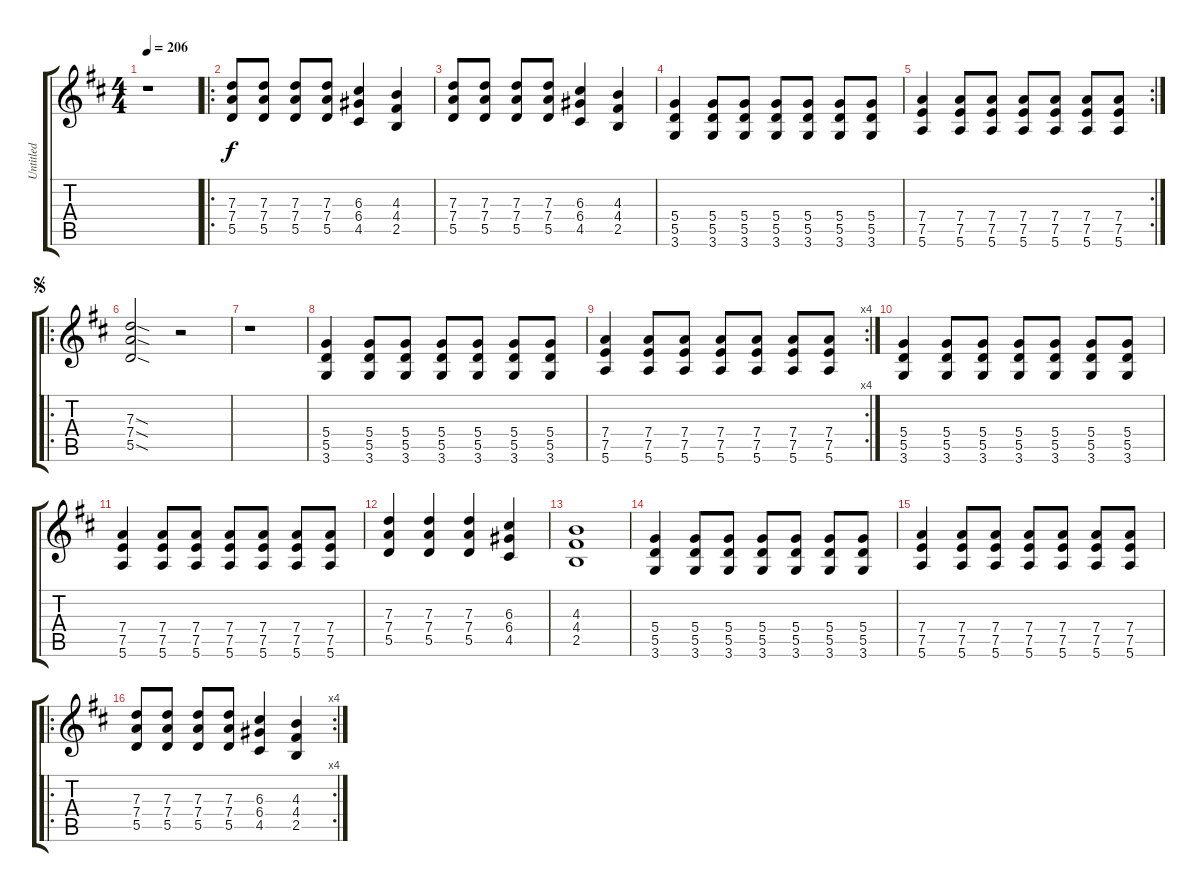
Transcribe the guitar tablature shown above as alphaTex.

\track ("Untitled" "Untitled") {instrument overdrivenguitar}
\staff {score tabs}
\tuning (E4 B3 G3 D3 A2 E2) {hide}
\ts (4 4)
\tempo 206
\clef g2
\ks d
r.1{dy f instrument overdrivenguitar} |
\ro
(7.3 7.4 5.5).8 (7.3 7.4 5.5).8 (7.3 7.4 5.5).8 (7.3 7.4 5.5).8 (6.3 6.4 4.5).4 (4.3 4.4 2.5).4 |
(7.3 7.4 5.5).8 (7.3 7.4 5.5).8 (7.3 7.4 5.5).8 (7.3 7.4 5.5).8 (6.3 6.4 4.5).4 (4.3 4.4 2.5).4 |
(5.4 5.5 3.6).4 (5.4 5.5 3.6).8 (5.4 5.5 3.6).8 (5.4 5.5 3.6).8 (5.4 5.5 3.6).8 (5.4 5.5 3.6).8 (5.4 5.5 3.6).8 |
\rc 2
(7.4 7.5 5.6).4 (7.4 7.5 5.6).8 (7.4 7.5 5.6).8 (7.4 7.5 5.6).8 (7.4 7.5 5.6).8 (7.4 7.5 5.6).8 (7.4 7.5 5.6).8 |
\ro
\jump segno
(7.3{sod} 7.4{sod} 5.5{sod}).2 r.2 |
r.1 |
(5.4 5.5 3.6).4 (5.4 5.5 3.6).8 (5.4 5.5 3.6).8 (5.4 5.5 3.6).8 (5.4 5.5 3.6).8 (5.4 5.5 3.6).8 (5.4 5.5 3.6).8 |
\rc 4
(7.4 7.5 5.6).4 (7.4 7.5 5.6).8 (7.4 7.5 5.6).8 (7.4 7.5 5.6).8 (7.4 7.5 5.6).8 (7.4 7.5 5.6).8 (7.4 7.5 5.6).8 |
(5.4 5.5 3.6).4 (5.4 5.5 3.6).8 (5.4 5.5 3.6).8 (5.4 5.5 3.6).8 (5.4 5.5 3.6).8 (5.4 5.5 3.6).8 (5.4 5.5 3.6).8 |
(7.4 7.5 5.6).4 (7.4 7.5 5.6).8 (7.4 7.5 5.6).8 (7.4 7.5 5.6).8 (7.4 7.5 5.6).8 (7.4 7.5 5.6).8 (7.4 7.5 5.6).8 |
(7.3 7.4 5.5).4 (7.3 7.4 5.5).4 (7.3 7.4 5.5).4 (6.3 6.4 4.5).4 |
(4.3 4.4 2.5).1 |
(5.4 5.5 3.6).4 (5.4 5.5 3.6).8 (5.4 5.5 3.6).8 (5.4 5.5 3.6).8 (5.4 5.5 3.6).8 (5.4 5.5 3.6).8 (5.4 5.5 3.6).8 |
(7.4 7.5 5.6).4 (7.4 7.5 5.6).8 (7.4 7.5 5.6).8 (7.4 7.5 5.6).8 (7.4 7.5 5.6).8 (7.4 7.5 5.6).8 (7.4 7.5 5.6).8 |
\ro
\rc 4
(7.3 7.4 5.5).8 (7.3 7.4 5.5).8 (7.3 7.4 5.5).8 (7.3 7.4 5.5).8 (6.3 6.4 4.5).4 (4.3 4.4 2.5).4
